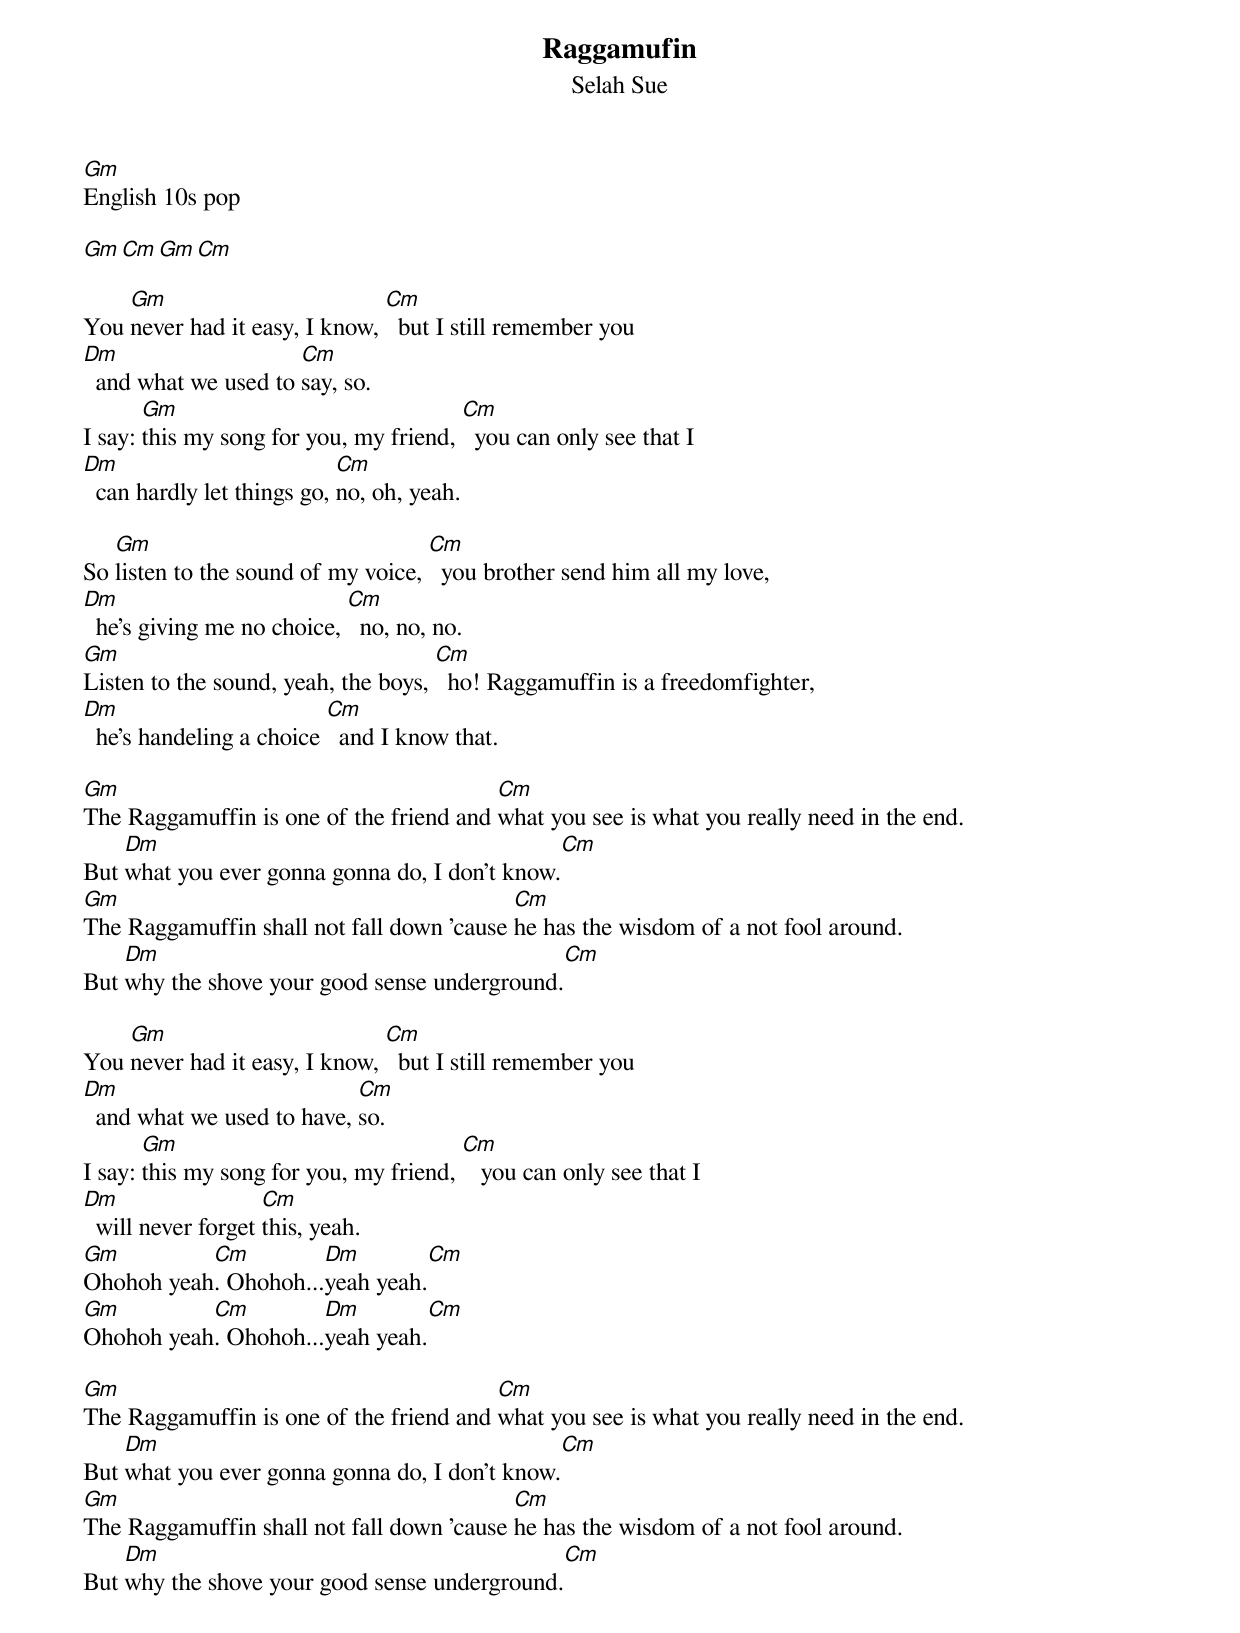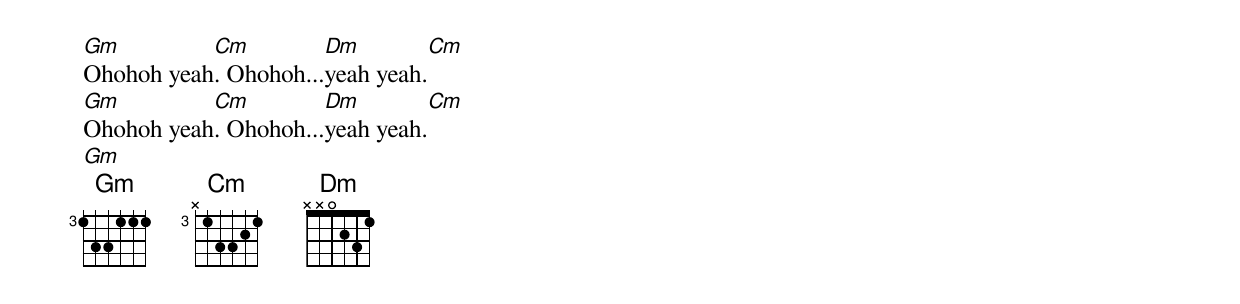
Raggamufin
Selah Sue
Gm
English 10s pop

Gm      Cm      Gm      Cm

    Gm                         Cm
You never had it easy, I know,   but I still remember you
Dm                    Cm
  and what we used to say, so.
       Gm                               Cm
I say: this my song for you, my friend,   you can only see that I
Dm                          Cm
  can hardly let things go, no, oh, yeah.

   Gm                               Cm
So listen to the sound of my voice,   you brother send him all my love,
Dm                          Cm
  he's giving me no choice,   no, no, no.
Gm                                   Cm
Listen to the sound, yeah, the boys,   ho! Raggamuffin is a freedomfighter,
Dm                        Cm
  he's handeling a choice   and I know that.

Gm                                       Cm
The Raggamuffin is one of the friend and what you see is what you really need in the end.
    Dm                                           Cm
But what you ever gonna gonna do, I don't know.
Gm                                         Cm
The Raggamuffin shall not fall down 'cause he has the wisdom of a not fool around.
    Dm                                           Cm
But why the shove your good sense underground.

    Gm                         Cm
You never had it easy, I know,   but I still remember you
Dm                          Cm
  and what we used to have, so.
       Gm                               Cm
I say: this my song for you, my friend,    you can only see that I
Dm                  Cm
  will never forget this, yeah.
Gm         Cm         Dm         Cm
Ohohoh yeah. Ohohoh...yeah yeah.
Gm         Cm         Dm         Cm
Ohohoh yeah. Ohohoh...yeah yeah.

Gm                                       Cm
The Raggamuffin is one of the friend and what you see is what you really need in the end.
    Dm                                           Cm
But what you ever gonna gonna do, I don't know.
Gm                                         Cm
The Raggamuffin shall not fall down 'cause he has the wisdom of a not fool around.
    Dm                                           Cm
But why the shove your good sense underground.

Gm         Cm         Dm         Cm
Ohohoh yeah. Ohohoh...yeah yeah.
Gm         Cm         Dm         Cm
Ohohoh yeah. Ohohoh...yeah yeah.
Gm
